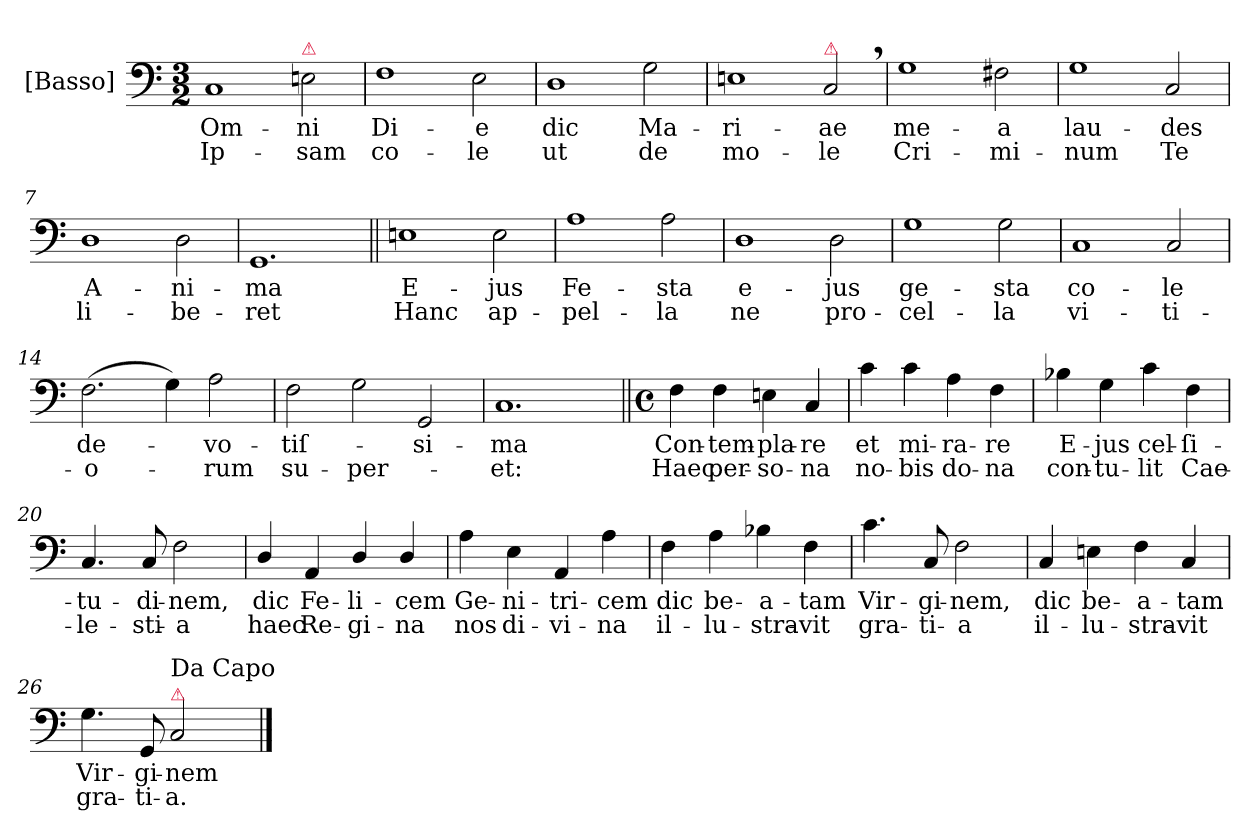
**kern	**text	**text
*part1	*part1	*part1
*staff1	*staff1	*staff1
*I"[Basso]	*	*
*I'B	*	*
*clefF4	*	*
*k[]	*	*
*M3/2	*	*
=1	=1	=1
1C/	Om-	Ip-
!LO:TX:a:color=crimson:t=⚠	!	!
2En\	-ni	-sam
=2	=2	=2
1F\	Di-	co-
2E\	-e	-le
=3	=3	=3
1D\	dic	ut
2G\	Ma-	de
=4	=4	=4
1En\	-ri-	mo-
!LO:TX:a:color=crimson:t=⚠	!	!
2C,/	-ae	-le
=5	=5	=5
1G\	me-	Cri-
2F#X\	-a	-mi-
=6	=6	=6
1G\	lau-	-num
2C/	-des	Te
=7	=7	=7
1D\	A-	li-
2D\	-ni-	-be-
=8	=8	=8
1.GG/	-ma	-ret
=9||	=9||	=9||
1En\	E-	Hanc
2E\	-jus	ap-
=10	=10	=10
1A\	Fe-	-pel-
2A\	-sta	-la
=11	=11	=11
1D\	e-	ne
2D\	-jus	pro-
=12	=12	=12
1G\	ge-	-cel-
2G\	-sta	-la
=13	=13	=13
1C/	co-	vi-
2C/	-le	-ti-
=14	=14	=14
(2.F\	de-	-o-
4G\)	.	.
2A\	-vo-	-rum
=15	=15	=15
2F\	-tiſ-	su-
2G\	.	-per-
2GG/	-si-	.
=16	=16	=16
1.C/	-ma	-et:
=17||	=17||	=17||
*M4/4	*	*
*met(c)	*	*
4F\	Con-	Haec
4F\	-tem-	per-
4En\	-pla-	-so-
4C/	-re	-na
=18	=18	=18
4c\	et	no-
4c\	mi-	-bis
4A\	-ra-	do-
4F\	-re	-na
=19	=19	=19
4B-X\	E-	con-
4G\	-jus	-tu-
4c\	cel-	-lit
4F\	-ſi-	Cae-
=20	=20	=20
4.C/	-tu-	-le-
8C/	-di-	-sti-
2F\	-nem,	-a
=21	=21	=21
4D/	dic	haec
4AA/	Fe-	Re-
4D/	-li-	-gi-
4D/	-cem	-na
=22	=22	=22
4A\	Ge-	nos
4E\	-ni-	di-
4AA/	-tri-	-vi-
4A\	-cem	-na
=23	=23	=23
4F\	dic	il-
4A\	be-	-lu-
4B-X\	-a-	-stra-
4F\	-tam	-vit
=24	=24	=24
4.c\	Vir-	gra-
8C/	-gi-	-ti-
2F\	-nem,	-a
=25	=25	=25
4C/	dic	il-
4En\	be-	-lu-
4F\	-a-	-stra-
4C/	-tam	-vit
=26	=26	=26
4.G\	Vir-	gra-
8GG/	-gi-	-ti-
!LO:TX:a:color=crimson:t=⚠	!	!
!LO:TX:a:t=Da Capo	!	!
2C/	-nem	-a.
==	==	==
*-	*-	*-
